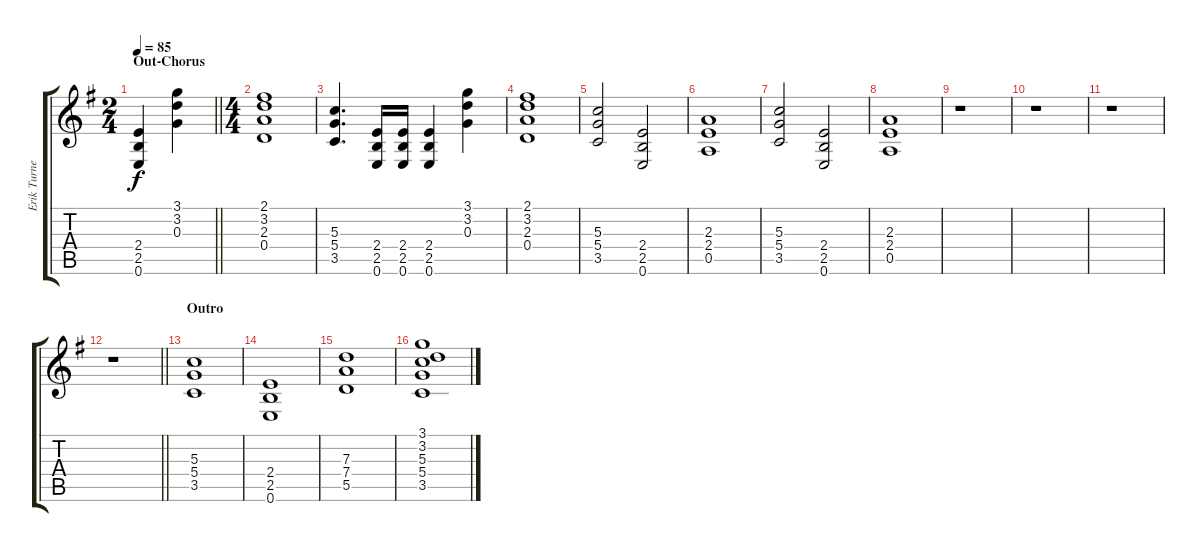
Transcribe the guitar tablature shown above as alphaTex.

\track ("Erik Turner Rhy" "Erik Turne") {instrument distortionguitar}
\staff {score tabs}
\tuning (E4 B3 G3 D3 A2 E2) {hide}
\ts (2 4)
\section ("" "Out-Chorus")
\tempo 85
\clef g2
\barLineRight lightlight
\ks g
(2.4 2.5 0.6).4{dy f} (3.1 3.2 0.3).4 |
\ts (4 4)
(2.1 3.2 2.3 0.4).1 |
(5.3 5.4 3.5).4{d} (2.4 2.5 0.6).16 (2.4 2.5 0.6).16 (2.4 2.5 0.6).4 (3.1 3.2 0.3).4 |
(2.1 3.2 2.3 0.4).1 |
(5.3 5.4 3.5).2 (2.4 2.5 0.6).2 |
(2.3 2.4 0.5).1 |
(5.3 5.4 3.5).2 (2.4 2.5 0.6).2 |
(2.3 2.4 0.5).1 |
r.1 |
r.1 |
r.1 |
\barLineRight lightlight
r.1 |
\section ("" "Outro")
(5.3 5.4 3.5).1 |
(2.4 2.5 0.6).1 |
(7.3 7.4 5.5).1 |
(3.1 3.2 5.3 5.4 3.5).1
